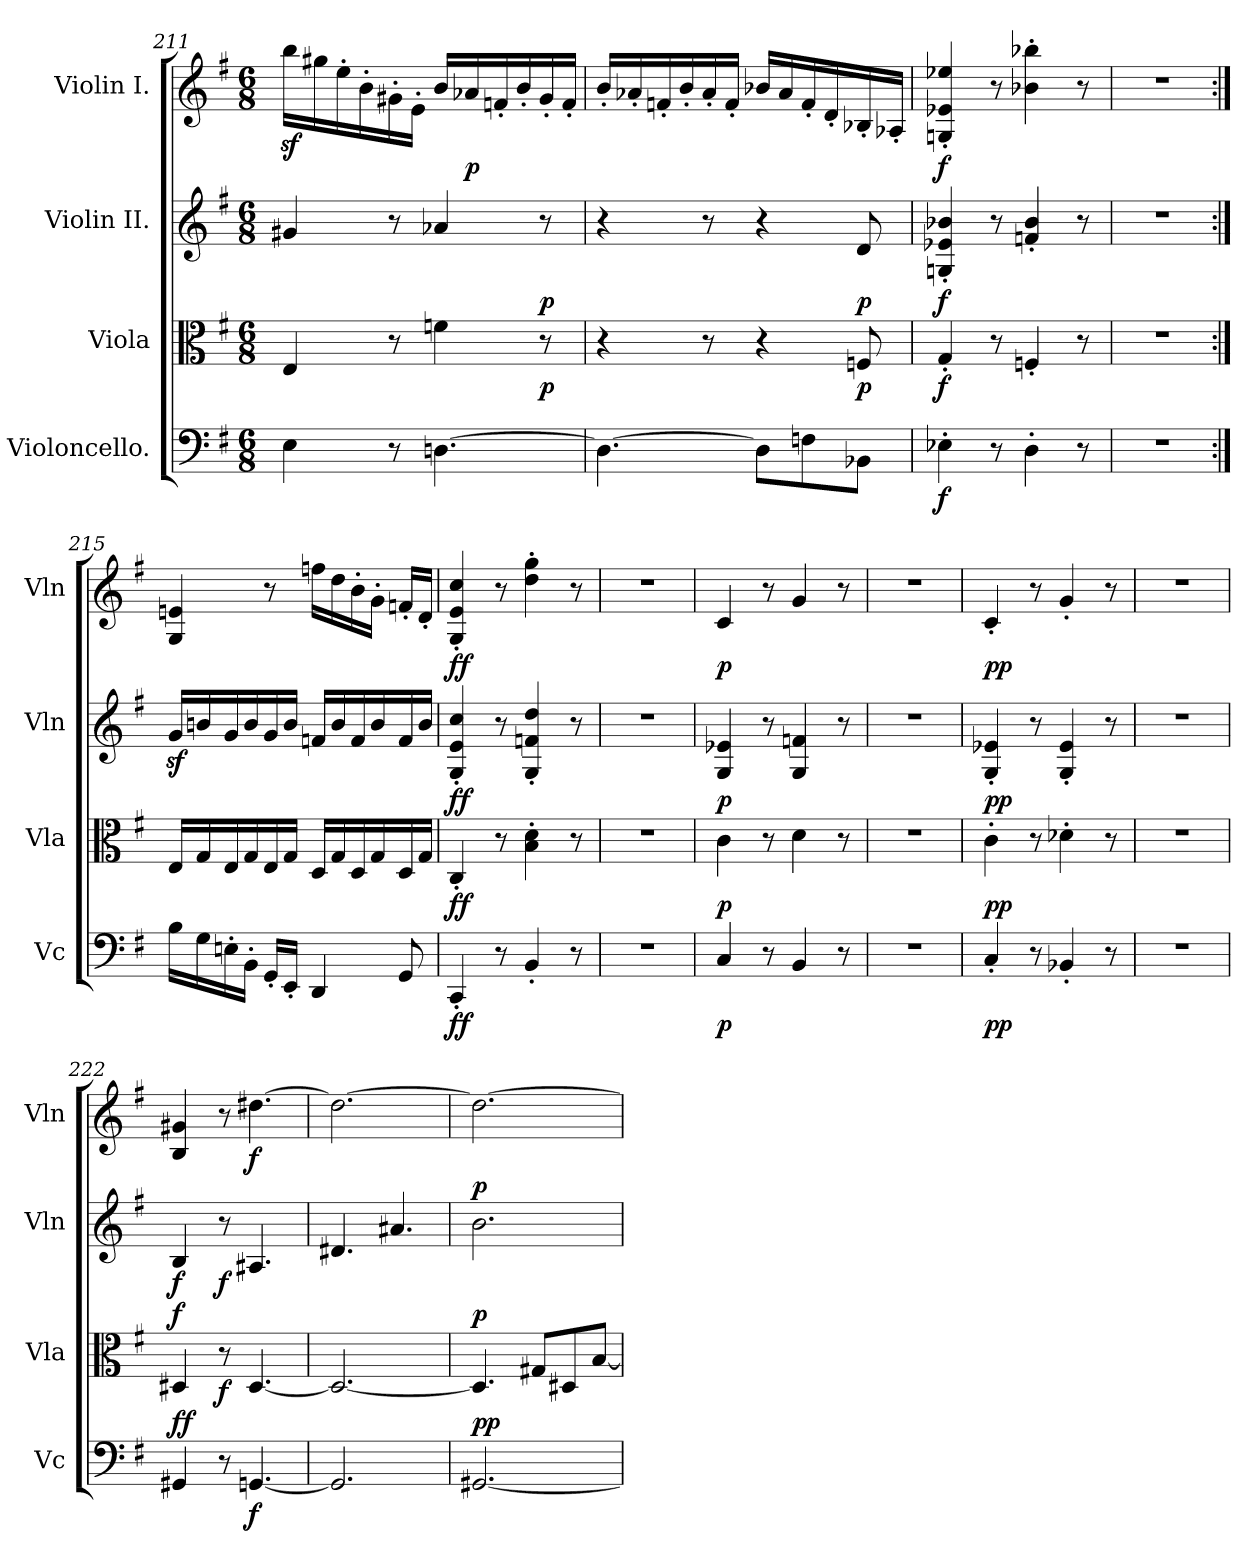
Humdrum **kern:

**kern	**dynam	**kern	**dynam	**kern	**dynam	**kern	**dynam
*part4	*part4	*part3	*part3	*part2	*part2	*part1	*part1
*staff4	*staff4	*staff3	*staff3	*staff2	*staff2	*staff1	*staff1
*I"Violoncello.	*	*I"Viola	*	*I"Violin II.	*	*I"Violin I.	*
*I'Vc	*	*I'Vla	*	*I'Vln	*	*I'Vln	*
!!LO:LB:g=z
*clefF4	*	*clefC3	*	*clefG2	*	*clefG2	*
*k[f#]	*	*k[f#]	*	*k[f#]	*	*k[f#]	*
*M6/8	*	*M6/8	*	*M6/8	*	*M6/8	*
=211	=211	=211	=211	=211	=211	=211	=211
4E\	.	4E/	.	4g#X/	.	16bbz<\LL	.
.	.	.	.	.	.	16gg#X\	.
.	.	.	.	.	.	16ee'\	.
.	.	.	.	.	.	16b'\	.
8r	.	8r	.	8r	.	16g#X'\	.
.	.	.	.	.	.	16e'\JJ	.
[4.Dn\	.	4fn\	.	4a-X/	.	16b/LL	.
!	!	!	!	!	!	!	!LO:DY:b
.	.	.	.	.	.	16a-X/	p
.	.	.	.	.	.	16fn'/	.
.	.	.	.	.	.	16b'/	.
!	!	!	!LO:DY:b	!	!LO:DY:b	!	!
.	.	8r	p	8r	p	16g#'/	.
.	.	.	.	.	.	16f'/JJ	.
=212	=212	=212	=212	=212	=212	=212	=212
4.D\_	.	4r	.	4r	.	16b'/LL	.
.	.	.	.	.	.	16a-X'/	.
.	.	.	.	.	.	16fn'/	.
.	.	.	.	.	.	16b'/	.
.	.	8r	.	8r	.	16a-'/	.
.	.	.	.	.	.	16f'/JJ	.
8D\L]	.	4r	.	4r	.	16b-X/LL	.
.	.	.	.	.	.	16a-/	.
8Fn\	.	.	.	.	.	16f'/	.
.	.	.	.	.	.	16d'/	.
!	!	!	!LO:DY:b	!	!LO:DY:b	!	!
8BB-X\J	.	8Fn/	p	8d/	p	16B-X'/	.
.	.	.	.	.	.	16A-X'/JJ	.
=213	=213	=213	=213	=213	=213	=213	=213
!	!LO:DY:b	!	!LO:DY:b	!	!LO:DY:b	!	!LO:DY:b
4E-X'\	f	4G'/	f	4Gn/' 4e-X/' 4b-X/'	f	4Gn/' 4e-X/' 4ee-X/'	f
8r	.	8r	.	8r	.	8r	.
4D'\	.	4Fn'/	.	4fn/' 4b-/'	.	4b-X\' 4bb-X\'	.
8r	.	8r	.	8r	.	8r	.
=214	=214	=214	=214	=214	=214	=214	=214
2.r	.	2.r	.	2.r	.	2.r	.
!!LO:LB:g=z
=215:|!	=215:|!	=215:|!	=215:|!	=215:|!	=215:|!	=215:|!	=215:|!
16B\LL	.	16E/LL	.	16gz</LL	.	4G/ 4en/	.
16G\	.	16G/	.	16bn/	.	.	.
16En'\	.	16E/	.	16g/	.	.	.
16BB'\JJ	.	16G/	.	16b/	.	.	.
16GG'/LL	.	16E/	.	16g/	.	8r	.
16EE'/JJ	.	16G/JJ	.	16b/JJ	.	.	.
4DD/	.	16D/LL	.	16fn/LL	.	16ffn\LL	.
.	.	16G/	.	16b/	.	16dd\	.
.	.	16D/	.	16f/	.	16b'\	.
.	.	16G/	.	16b/	.	16g'\JJ	.
8GG/	.	16D/	.	16f/	.	16fn'/LL	.
.	.	16G/JJ	.	16b/JJ	.	16d'/JJ	.
=216	=216	=216	=216	=216	=216	=216	=216
!	!LO:DY:b	!	!LO:DY:b	!	!LO:DY:b	!	!LO:DY:b
4CC'/	ff	4C'/	ff	4G/' 4e/' 4cc/'	ff	4G/' 4e/' 4cc/'	ff
8r	.	8r	.	8r	.	8r	.
4BB'/	.	4B\' 4d\'	.	4G/' 4fn/' 4dd/'	.	4dd\' 4gg\'	.
8r	.	8r	.	8r	.	8r	.
=217	=217	=217	=217	=217	=217	=217	=217
2.r	.	2.r	.	2.r	.	2.r	.
=218	=218	=218	=218	=218	=218	=218	=218
!	!LO:DY:b	!	!LO:DY:b	!	!LO:DY:b	!	!LO:DY:b
4C/	p	4c\	p	4G/ 4e-X/	p	4c/	p
8r	.	8r	.	8r	.	8r	.
4BB/	.	4d\	.	4G/ 4fn/	.	4g/	.
8r	.	8r	.	8r	.	8r	.
=219	=219	=219	=219	=219	=219	=219	=219
2.r	.	2.r	.	2.r	.	2.r	.
=220	=220	=220	=220	=220	=220	=220	=220
!	!LO:DY:b	!	!LO:DY:b	!	!LO:DY:b	!	!LO:DY:b
4C'/	pp	4c'\	pp	4G/' 4e-X/'	pp	4c'/	pp
8r	.	8r	.	8r	.	8r	.
4BB-X'/	.	4d-X'\	.	4G/' 4e-/'	.	4g'/	.
8r	.	8r	.	8r	.	8r	.
=221	=221	=221	=221	=221	=221	=221	=221
2.r	.	2.r	.	2.r	.	2.r	.
!!LO:PB:g=z
=222	=222	=222	=222	=222	=222	=222	=222
!	!LO:DY:b	!	!	!	!	!	!
!	!LO:DY:n=1:a	!	!LO:DY:a	!	!LO:DY:b	!	!
4GG#X/	f f	4D#X/	f	4B/	f	4B/ 4g#X/	.
!	!	!	!LO:DY:b	!	!LO:DY:b	!	!
8r	.	8r	f	8r	f	8r	.
!	!LO:DY:n=2:b	!	!	!	!	!	!LO:DY:b
[4.GGn/	f	[4.D#/	.	4.A#X/	.	[4.dd#X\	f
=223	=223	=223	=223	=223	=223	=223	=223
2.GG/]	.	2.D#/_	.	4.d#X/	.	2.dd#\_	.
.	.	.	.	4.a#X/	.	.	.
=224	=224	=224	=224	=224	=224	=224	=224
!	!LO:DY:b	!	!	!	!	!	!
!	!LO:DY:n=1:a	!	!LO:DY:a	!	!LO:DY:a	!	!
[2.GG#X/	p p	4.D#/]	p	2.b\	p	2.dd#\_	.
.	.	8G#X/L	.	.	.	.	.
.	.	8D#X/	.	.	.	.	.
.	.	[8B/J	.	.	.	.	.
=	=	=	=	=	=	=	=
*-	*-	*-	*-	*-	*-	*-	*-
